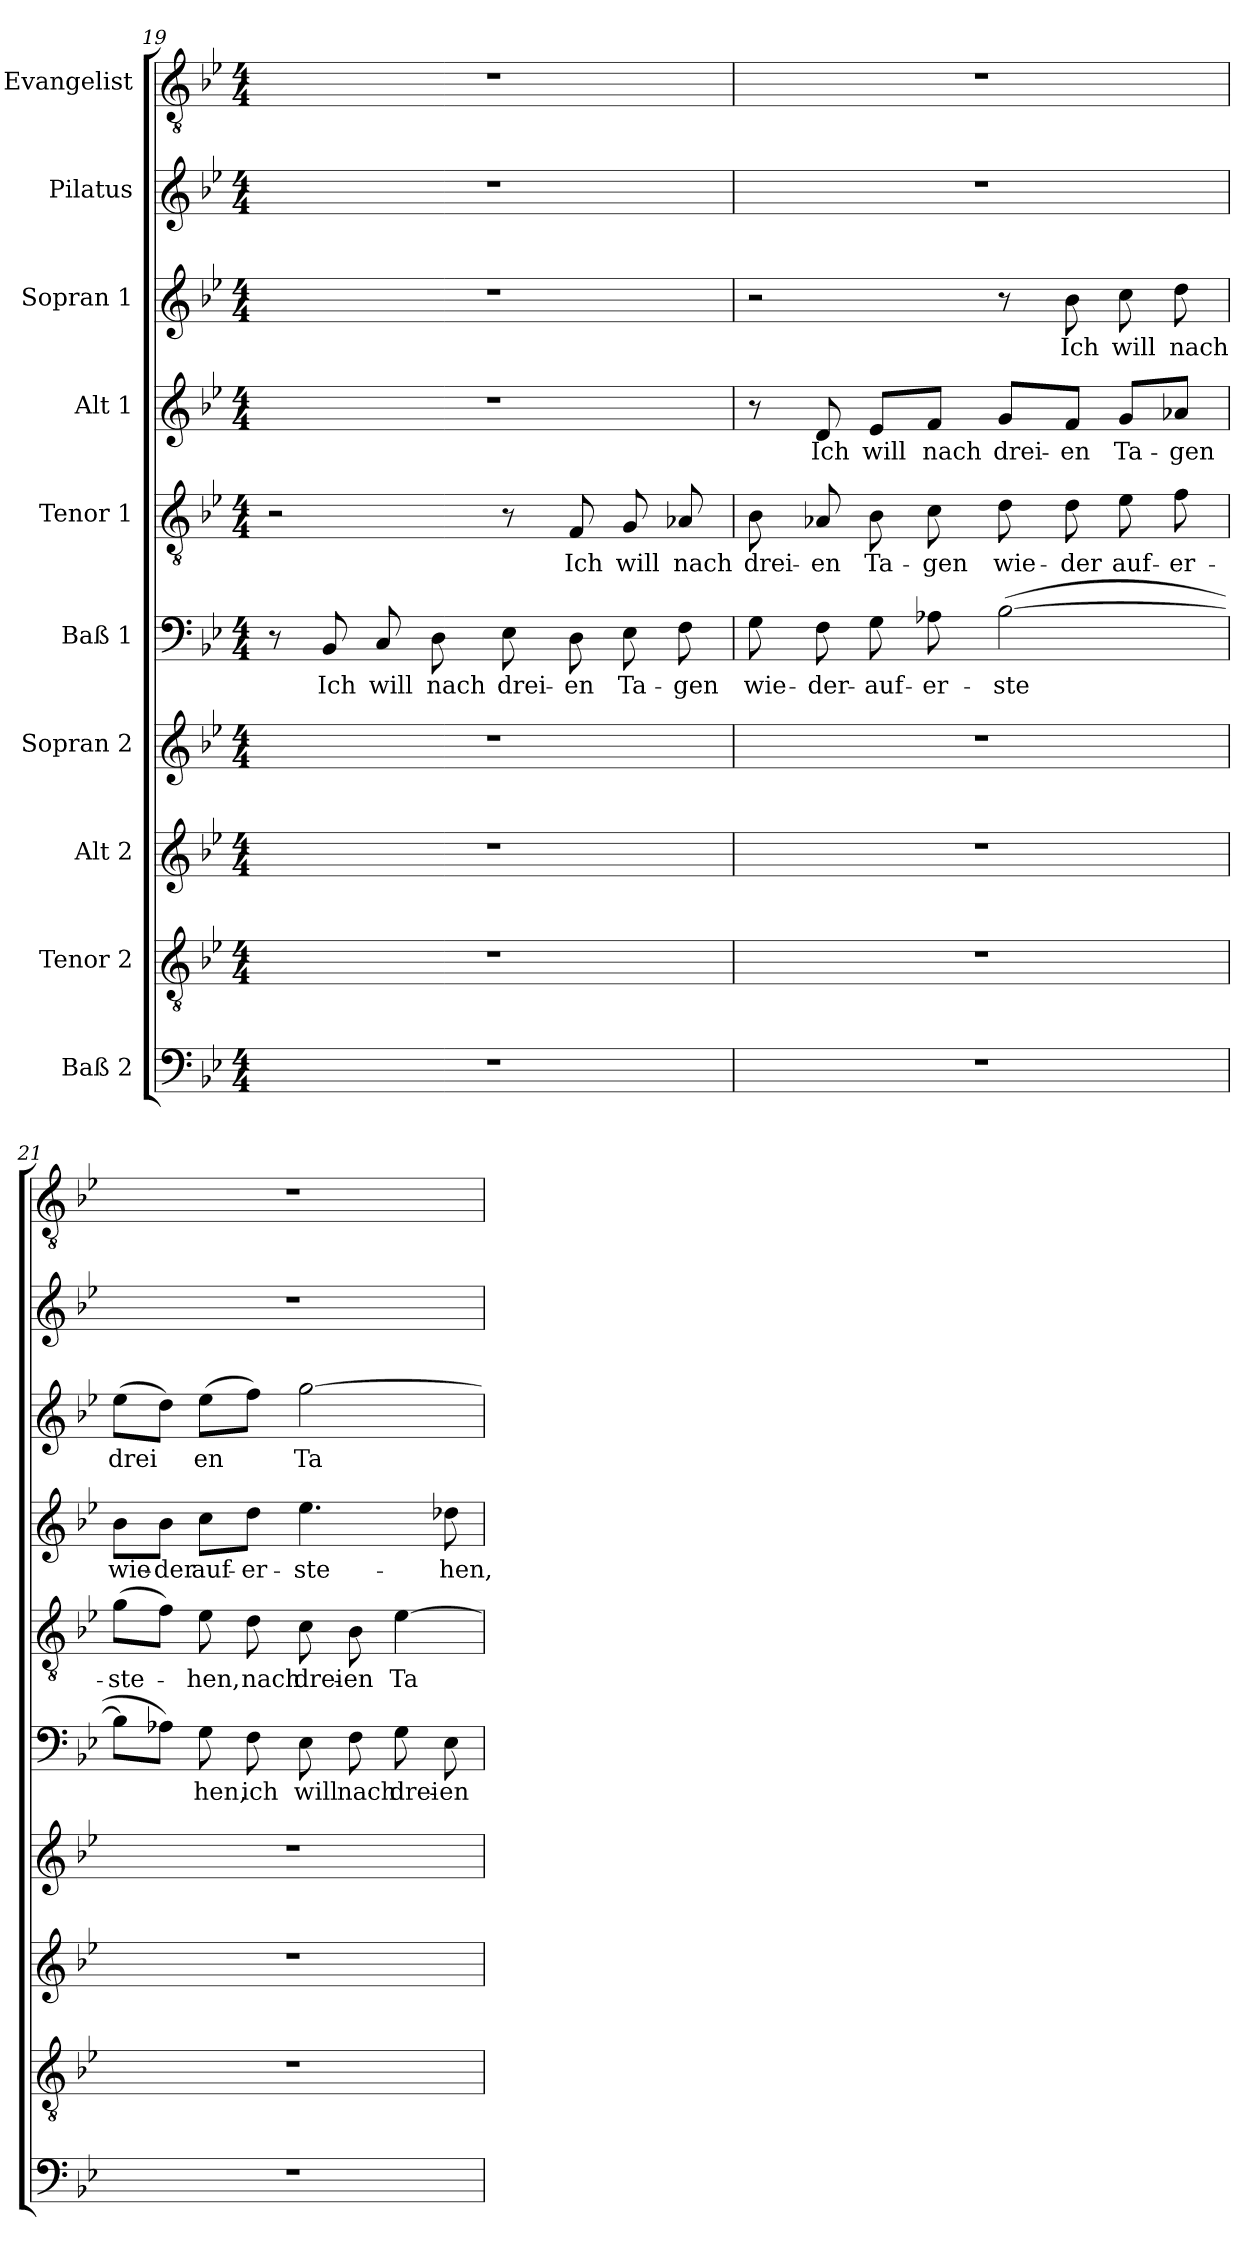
**kern	**kern	**kern	**kern	**kern	**text	**kern	**text	**kern	**text	**kern	**text	**kern	**kern
*part10	*part9	*part8	*part7	*part6	*part6	*part5	*part5	*part4	*part4	*part3	*part3	*part2	*part1
*staff10	*staff9	*staff8	*staff7	*staff6	*staff6	*staff5	*staff5	*staff4	*staff4	*staff3	*staff3	*staff2	*staff1
*I"Baß 2	*I"Tenor 2	*I"Alt 2	*I"Sopran 2	*I"Baß 1	*	*I"Tenor 1	*	*I"Alt 1	*	*I"Sopran 1	*	*I"Pilatus	*I"Evangelist
!!LO:PB:g=z
*clefF4	*clefGv2	*clefG2	*clefG2	*clefF4	*	*clefGv2	*	*clefG2	*	*clefG2	*	*clefG2	*clefGv2
*k[b-e-]	*k[b-e-]	*k[b-e-]	*k[b-e-]	*k[b-e-]	*	*k[b-e-]	*	*k[b-e-]	*	*k[b-e-]	*	*k[b-e-]	*k[b-e-]
*B-:	*B-:	*B-:	*B-:	*B-:	*	*B-:	*	*B-:	*	*B-:	*	*B-:	*B-:
*M4/4	*M4/4	*M4/4	*M4/4	*M4/4	*	*M4/4	*	*M4/4	*	*M4/4	*	*M4/4	*M4/4
=19	=19	=19	=19	=19	=19	=19	=19	=19	=19	=19	=19	=19	=19
1r	1r	1r	1r	8r	.	2r	.	1r	.	1r	.	1r	1r
!	!	!	!	!	!LO:LY:b	!	!	!	!	!	!	!	!
.	.	.	.	8BB-/	Ich	.	.	.	.	.	.	.	.
!	!	!	!	!	!LO:LY:b	!	!	!	!	!	!	!	!
.	.	.	.	8C/	will	.	.	.	.	.	.	.	.
!	!	!	!	!	!LO:LY:b	!	!	!	!	!	!	!	!
.	.	.	.	8D\	nach	.	.	.	.	.	.	.	.
!	!	!	!	!	!LO:LY:b	!	!	!	!	!	!	!	!
.	.	.	.	8E-\	drei-	8r	.	.	.	.	.	.	.
!	!	!	!	!	!LO:LY:b	!	!LO:LY:b	!	!	!	!	!	!
.	.	.	.	8D\	-en	8F/	Ich	.	.	.	.	.	.
!	!	!	!	!	!LO:LY:b	!	!LO:LY:b	!	!	!	!	!	!
.	.	.	.	8E-\	Ta-	8G/	will	.	.	.	.	.	.
!	!	!	!	!	!LO:LY:b	!	!LO:LY:b	!	!	!	!	!	!
.	.	.	.	8F\	-gen	8A-X/	nach	.	.	.	.	.	.
=20	=20	=20	=20	=20	=20	=20	=20	=20	=20	=20	=20	=20	=20
!	!	!	!	!	!LO:LY:b	!	!LO:LY:b	!	!	!	!	!	!
1r	1r	1r	1r	8G\	wie-	8B-\	drei-	8r	.	2r	.	1r	1r
!	!	!	!	!	!LO:LY:b	!	!LO:LY:b	!	!LO:LY:b	!	!	!	!
.	.	.	.	8F\	-der-	8A-X/	-en	8d/	Ich	.	.	.	.
!	!	!	!	!	!LO:LY:b	!	!LO:LY:b	!	!LO:LY:b	!	!	!	!
.	.	.	.	8G\	-auf-	8B-\	Ta-	8e-/L	will	.	.	.	.
!	!	!	!	!	!LO:LY:b	!	!LO:LY:b	!	!LO:LY:b	!	!	!	!
.	.	.	.	8A-X\	-er-	8c\	-gen	8f/J	nach	.	.	.	.
!	!	!	!	!	!LO:LY:b	!	!LO:LY:b	!	!LO:LY:b	!	!	!	!
.	.	.	.	(>[2B-\	-ste	8d\	wie-	8g/L	drei-	8r	.	.	.
!	!	!	!	!	!	!	!LO:LY:b	!	!LO:LY:b	!	!LO:LY:b	!	!
.	.	.	.	.	.	8d\	-der	8f/J	-en	8b-\	Ich	.	.
!	!	!	!	!	!	!	!LO:LY:b	!	!LO:LY:b	!	!LO:LY:b	!	!
.	.	.	.	.	.	8e-\	auf-	8g/L	Ta-	8cc\	will	.	.
!	!	!	!	!	!	!	!LO:LY:b	!	!LO:LY:b	!	!LO:LY:b	!	!
.	.	.	.	.	.	8f\	-er-	8a-X/J	-gen	8dd\	nach	.	.
=21	=21	=21	=21	=21	=21	=21	=21	=21	=21	=21	=21	=21	=21
!	!	!	!	!	!	!	!LO:LY:b	!	!LO:LY:b	!	!LO:LY:b	!	!
1r	1r	1r	1r	8B-\L]	.	(>8g\L	-ste-	8b-\L	wie-	(>8ee-\L	drei	1r	1r
!	!	!	!	!	!	!	!	!	!LO:LY:b	!	!	!	!
.	.	.	.	8A-X\J)	.	8f\J)	.	8b-\J	-der	8dd\J)	.	.	.
!	!	!	!	!	!LO:LY:b	!	!LO:LY:b	!	!LO:LY:b	!	!LO:LY:b	!	!
.	.	.	.	8G\	hen,	8e-\	-hen,	8cc\L	auf-	(>8ee-\L	en	.	.
!	!	!	!	!	!LO:LY:b	!	!LO:LY:b	!	!LO:LY:b	!	!	!	!
.	.	.	.	8F\	ich	8d\	nach	8dd\J	-er-	8ff\J)	.	.	.
!	!	!	!	!	!LO:LY:b	!	!LO:LY:b	!	!LO:LY:b	!	!LO:LY:b	!	!
.	.	.	.	8E-\	will	8c\	drei-	4.ee-\	-ste-	[2gg\	Ta-	.	.
!	!	!	!	!	!LO:LY:b	!	!LO:LY:b	!	!	!	!	!	!
.	.	.	.	8F\	nach	8B-\	-en	.	.	.	.	.	.
!	!	!	!	!	!LO:LY:b	!	!LO:LY:b	!	!	!	!	!	!
.	.	.	.	8G\	drei-	[4e-\	Ta-	.	.	.	.	.	.
!	!	!	!	!	!LO:LY:b	!	!	!	!LO:LY:b	!	!	!	!
.	.	.	.	8E-\	-en	.	.	8dd-X\	-hen,	.	.	.	.
=	=	=	=	=	=	=	=	=	=	=	=	=	=
*-	*-	*-	*-	*-	*-	*-	*-	*-	*-	*-	*-	*-	*-
